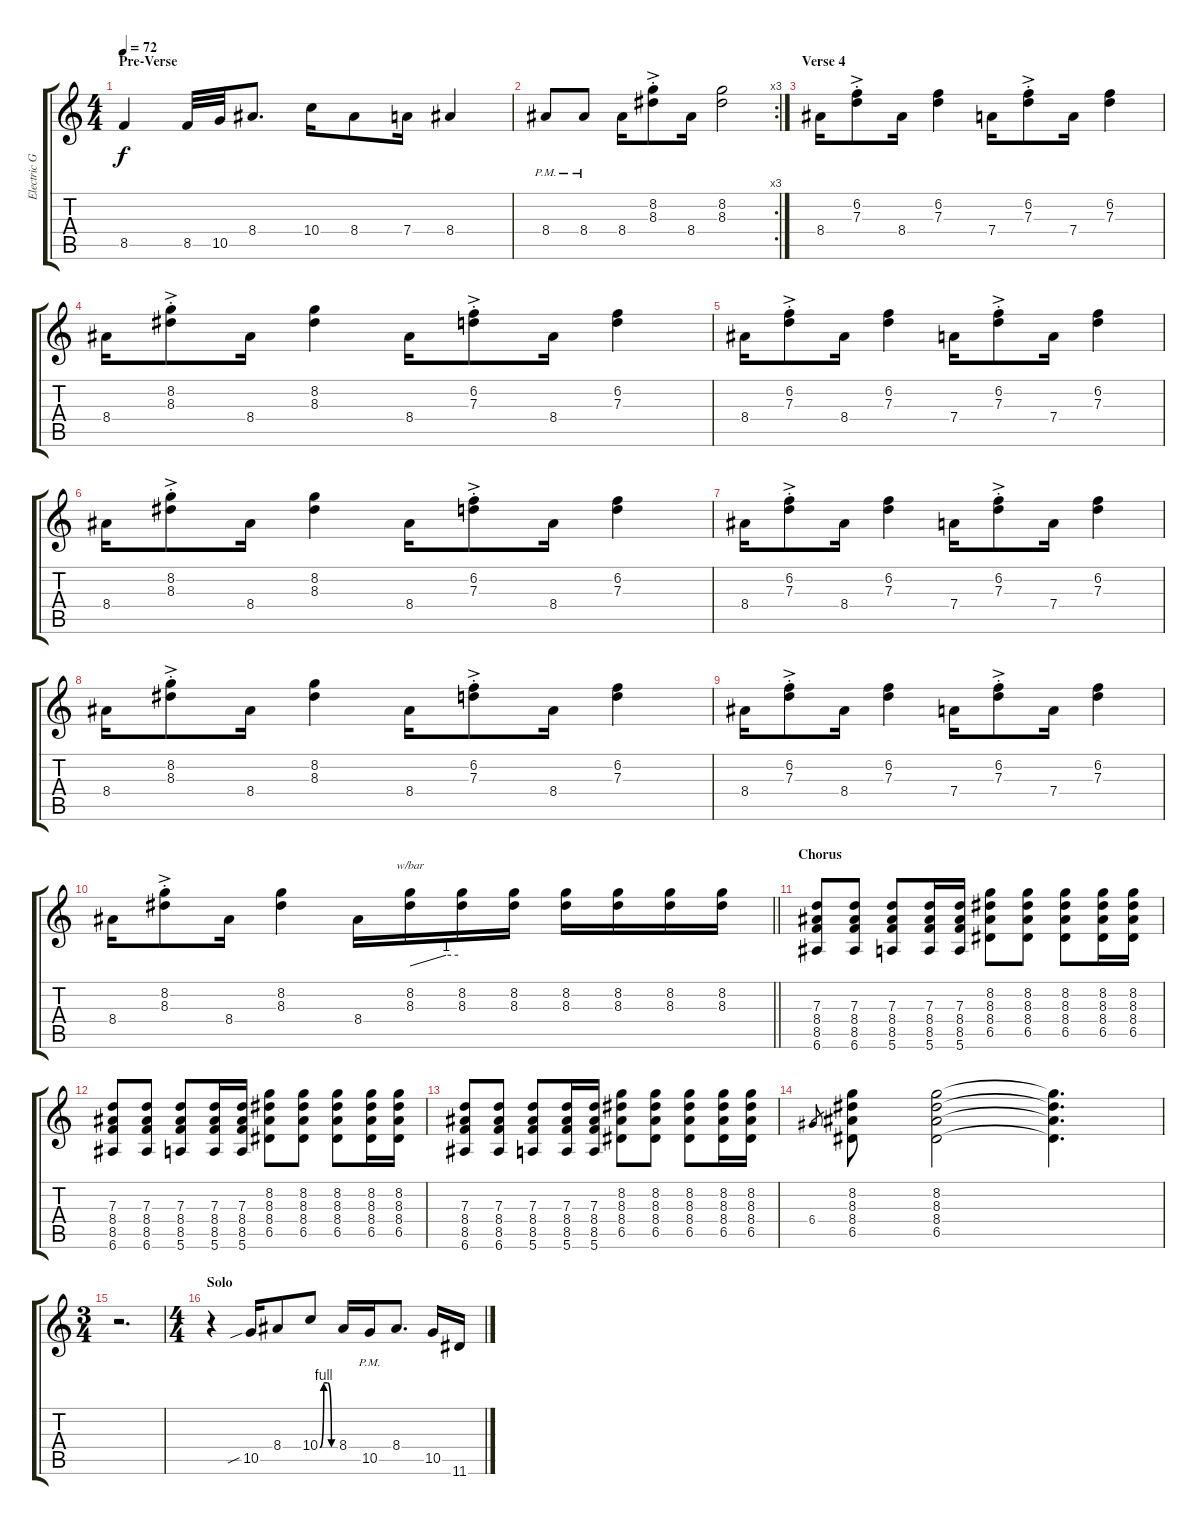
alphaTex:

\track ("Electric Guitar" "Electric G") {instrument electricguitarclean}
\staff {score tabs}
\tuning (E4 B3 G3 D3 A2 E2) {hide}
\ts (4 4)
\section ("" "Pre-Verse")
\tempo 72
\clef g2
\ks c
8.5.4{dy f} 8.5.32 10.5.32 8.4.8{d} 10.4.16 8.4.8 7.4.16 8.4.4 |
\rc 3
8.4{pm}.8 8.4{pm}.8 8.4.16 (8.2{ac st} 8.3{ac st}).8 8.4.16 (8.2 8.3).2 |
\section ("" "Verse 4")
8.4.16 (6.2{ac st} 7.3{ac st}).8 8.4.16 (6.2 7.3).4 7.4.16 (6.2{ac st} 7.3{ac st}).8 7.4.16 (6.2 7.3).4 |
8.4.16 (8.2{ac st} 8.3{ac st}).8 8.4.16 (8.2 8.3).4 8.4.16 (6.2{ac st} 7.3{ac st}).8 8.4.16 (6.2 7.3).4 |
8.4.16 (6.2{ac st} 7.3{ac st}).8 8.4.16 (6.2 7.3).4 7.4.16 (6.2{ac st} 7.3{ac st}).8 7.4.16 (6.2 7.3).4 |
8.4.16 (8.2{ac st} 8.3{ac st}).8 8.4.16 (8.2 8.3).4 8.4.16 (6.2{ac st} 7.3{ac st}).8 8.4.16 (6.2 7.3).4 |
8.4.16 (6.2{ac st} 7.3{ac st}).8 8.4.16 (6.2 7.3).4 7.4.16 (6.2{ac st} 7.3{ac st}).8 7.4.16 (6.2 7.3).4 |
8.4.16 (8.2{ac st} 8.3{ac st}).8 8.4.16 (8.2 8.3).4 8.4.16 (6.2{ac st} 7.3{ac st}).8 8.4.16 (6.2 7.3).4 |
8.4.16 (6.2{ac st} 7.3{ac st}).8 8.4.16 (6.2 7.3).4 7.4.16 (6.2{ac st} 7.3{ac st}).8 7.4.16 (6.2 7.3).4 |
\barLineRight lightlight
8.4.16 (8.2{ac st} 8.3{ac st}).8 8.4.16 (8.2 8.3).4 8.4.16 (8.2 8.3).16{tbe (custom default 0 0 45 4 60 4)} (8.2 8.3).16 (8.2 8.3).16 (8.2 8.3).16 (8.2 8.3).16 (8.2 8.3).16 (8.2 8.3).16 |
\section ("" "Chorus")
(7.3 8.4 8.5 6.6).8 (7.3 8.4 8.5 6.6).8 (7.3 8.4 8.5 5.6).8 (7.3 8.4 8.5 5.6).16 (7.3 8.4 8.5 5.6).16 (8.2 8.3 8.4 6.5).8 (8.2 8.3 8.4 6.5).8 (8.2 8.3 8.4 6.5).8 (8.2 8.3 8.4 6.5).16 (8.2 8.3 8.4 6.5).16 |
(7.3 8.4 8.5 6.6).8 (7.3 8.4 8.5 6.6).8 (7.3 8.4 8.5 5.6).8 (7.3 8.4 8.5 5.6).16 (7.3 8.4 8.5 5.6).16 (8.2 8.3 8.4 6.5).8 (8.2 8.3 8.4 6.5).8 (8.2 8.3 8.4 6.5).8 (8.2 8.3 8.4 6.5).16 (8.2 8.3 8.4 6.5).16 |
(7.3 8.4 8.5 6.6).8 (7.3 8.4 8.5 6.6).8 (7.3 8.4 8.5 5.6).8 (7.3 8.4 8.5 5.6).16 (7.3 8.4 8.5 5.6).16 (8.2 8.3 8.4 6.5).8 (8.2 8.3 8.4 6.5).8 (8.2 8.3 8.4 6.5).8 (8.2 8.3 8.4 6.5).16 (8.2 8.3 8.4 6.5).16 |
6.4.8{gr} (8.2 8.3 8.4 6.5).8 (8.2 8.3 8.4 6.5).2 (8.2{t} 8.3{t} 8.4{t} 6.5{t}).4{d} |
\ts (3 4)
r.2{d} |
\ts (4 4)
\section ("" "Solo")
r.4 10.5{sib}.16 8.4.8 10.4{be (custom 0 0 15 4 30 4 45 0 60 0)}.8 8.4.16 10.5{pm}.16 8.4.8{d} 10.5.16 11.6.16
